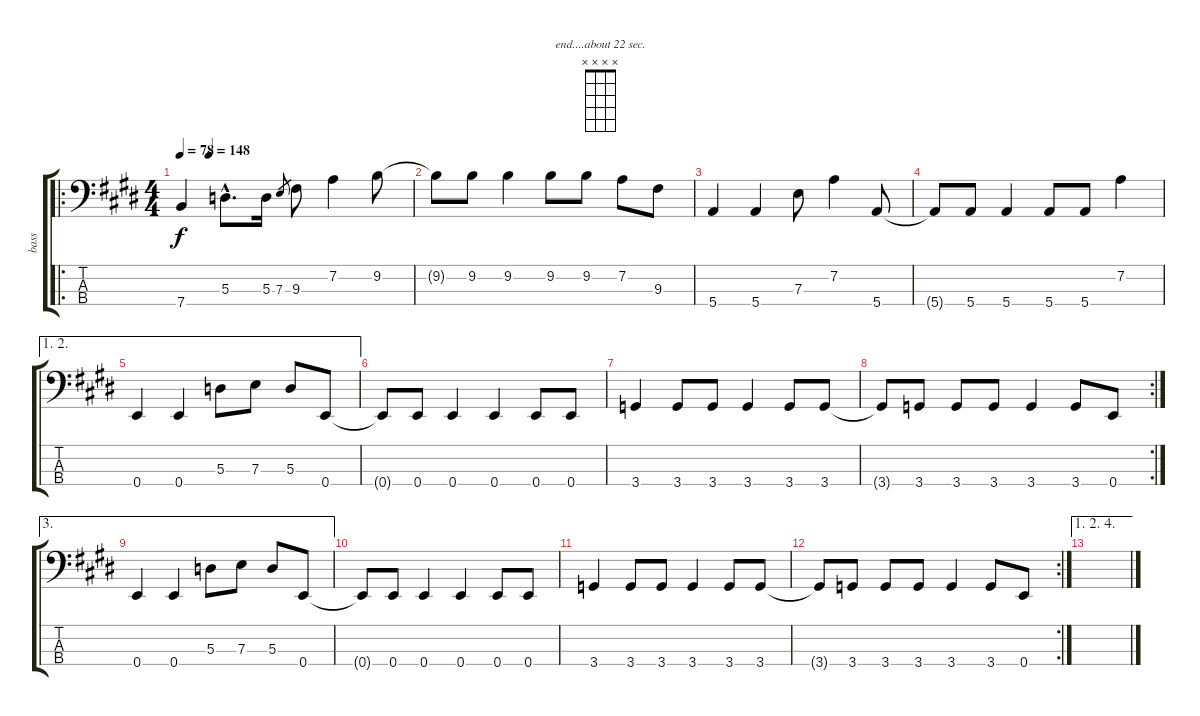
\track ("bass" "bass") {instrument electricbassfinger}
\staff {score tabs}
\tuning (G2 D2 A1 E1) {hide}
\chord ("end....about 22 sec." x x x x)
\ro
\ts (4 4)
\tempo 78
\tempo (148 0.125)
\clef f4
\ks e
7.4.4{dy f} 5.3{hac}.8{d} 5.3.16 7.3.8{gr} 9.3.8 7.2.4 9.2.8 |
9.2{t}.8 9.2.8 9.2.4 9.2.8 9.2.8 7.2.8 9.3.8 |
5.4.4 5.4.4 7.3.8 7.2.4 5.4.8 |
5.4{t}.8 5.4.8 5.4.4 5.4.8 5.4.8 7.2.4 |
\ae (1 2)
0.4.4 0.4.4 5.3.8 7.3.8 5.3.8 0.4.8 |
0.4{t}.8 0.4.8 0.4.4 0.4.4 0.4.8 0.4.8 |
3.4.4 3.4.8 3.4.8 3.4.4 3.4.8 3.4.8 |
\rc 2
3.4{t}.8 3.4.8 3.4.8 3.4.8 3.4.4 3.4.8 0.4.8 |
\ae 3
0.4.4 0.4.4 5.3.8 7.3.8 5.3.8 0.4.8 |
0.4{t}.8 0.4.8 0.4.4 0.4.4 0.4.8 0.4.8 |
3.4.4 3.4.8 3.4.8 3.4.4 3.4.8 3.4.8 |
\rc 2
3.4{t}.8 3.4.8 3.4.8 3.4.8 3.4.4 3.4.8 0.4.8 |
\ae (1 2 4)
